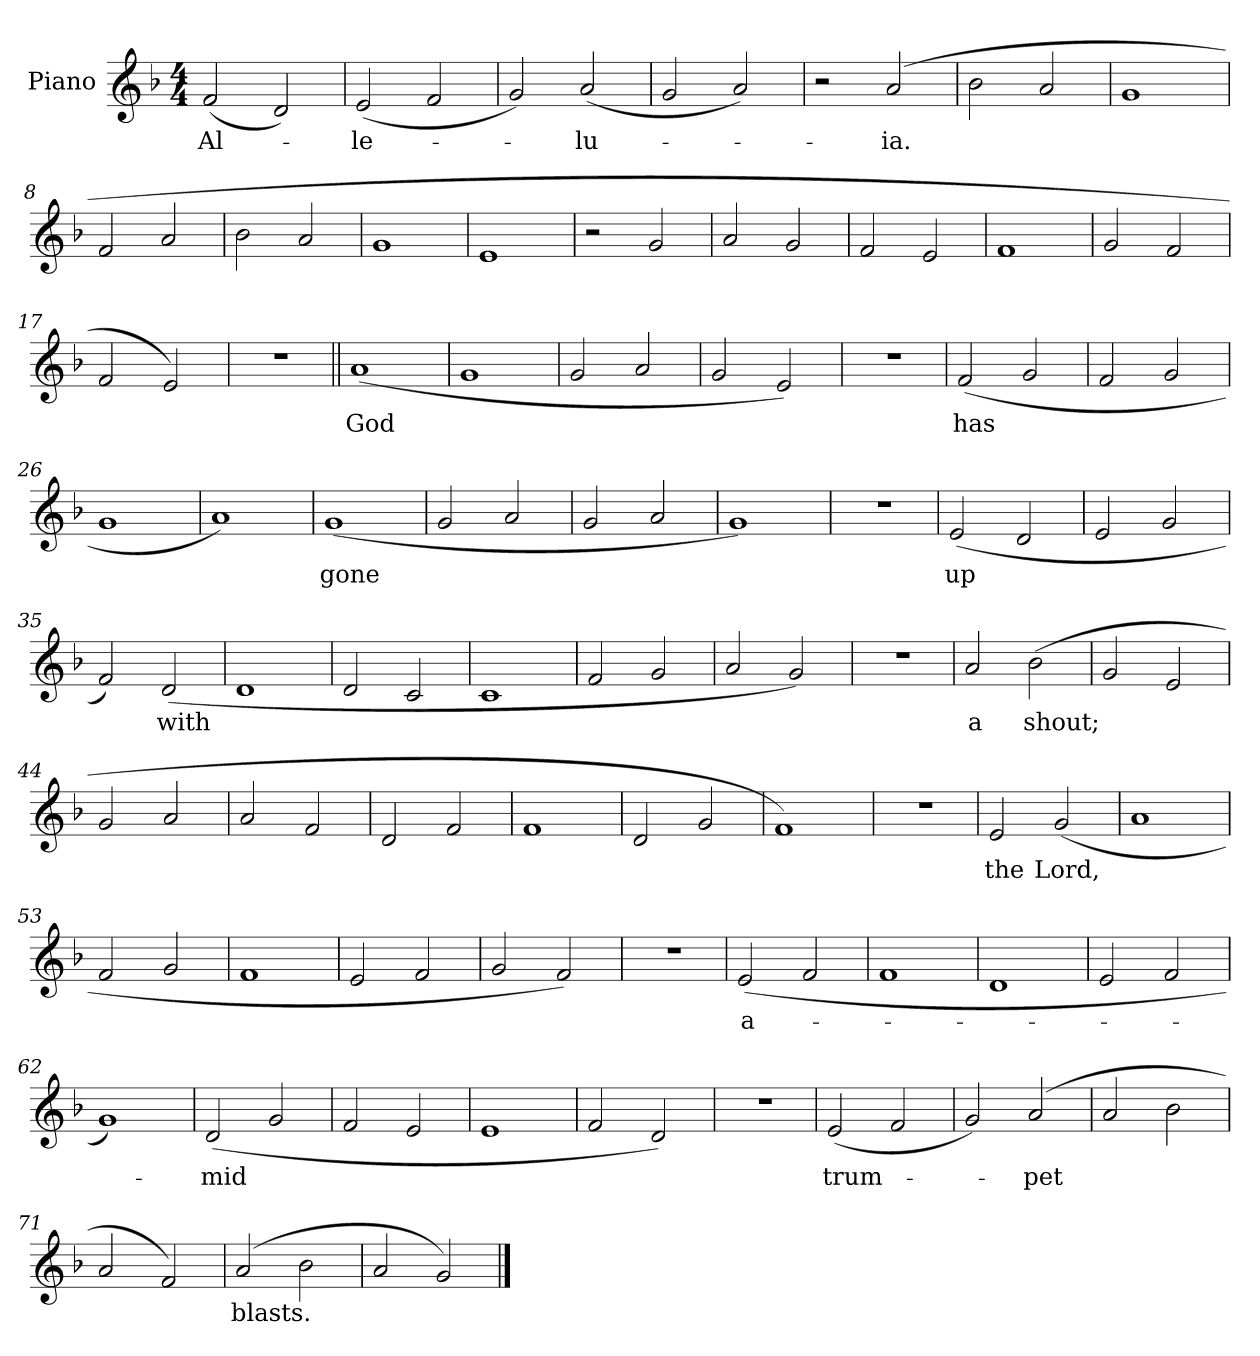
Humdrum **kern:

**kern	**text
*part1	*part1
*staff1	*staff1
*I"Piano	*
*I'Pno.	*
*clefG2	*
*k[b-]	*
*M4/4	*
=1	=1
!	!LO:LY:b
(2f/	Al-
2d/)	.
=2	=2
!	!LO:LY:b
(>2e/	-le-
2f/	.
=3	=3
2g/)	.
!	!LO:LY:b
(2a/	-lu-
=4	=4
2g/	.
2a/)	.
=5	=5
2r	.
!	!LO:LY:b
(2a/	-ia.
=6	=6
2b-\	.
2a/	.
=7	=7
1g	.
=8	=8
2f/	.
2a/	.
=9	=9
2b-\	.
2a/	.
=10	=10
1g	.
!!LO:LB:g=z
=11	=11
1e	.
=12	=12
2r	.
2g/	.
=13	=13
2a/	.
2g/	.
=14	=14
2f/	.
2e/	.
=15	=15
1f	.
=16	=16
2g/	.
2f/	.
=17	=17
2f/	.
2e/)	.
=18	=18
1r	.
=19||	=19||
!	!LO:LY:b
(1a	God
=20	=20
1g	.
=21	=21
2g/	.
2a/	.
!!LO:LB:g=z
=22	=22
2g/	.
2e/)	.
=23	=23
1r	.
=24	=24
!	!LO:LY:b
(>2f/	has
2g/	.
=25	=25
2f/	.
2g/	.
=26	=26
1g	.
=27	=27
1a)	.
=28	=28
!	!LO:LY:b
(>1g	gone
=29	=29
2g/	.
2a/	.
=30	=30
2g/	.
2a/	.
=31	=31
1g)	.
=32	=32
1r	.
!!LO:LB:g=z
=33	=33
!	!LO:LY:b
(2e/	up
2d/	.
=34	=34
2e/	.
2g/	.
=35	=35
2f/)	.
!	!LO:LY:b
(2d/	with
=36	=36
1d	.
=37	=37
2d/	.
2c/	.
=38	=38
1c	.
=39	=39
2f/	.
2g/	.
=40	=40
2a/	.
2g/)	.
=41	=41
1r	.
=42	=42
!	!LO:LY:b
2a/	a
!	!LO:LY:b
(<2b-\	shout;
=43	=43
2g/	.
2e/	.
!!LO:LB:g=z
=44	=44
2g/	.
2a/	.
=45	=45
2a/	.
2f/	.
=46	=46
2d/	.
2f/	.
=47	=47
1f	.
=48	=48
2d/	.
2g/	.
=49	=49
1f)	.
=50	=50
1r	.
=51	=51
!	!LO:LY:b
2e/	the
!	!LO:LY:b
(>2g/	Lord,
=52	=52
1a	.
=53	=53
2f/	.
2g/	.
=54	=54
1f	.
!!LO:LB:g=z
=55	=55
2e/	.
2f/	.
=56	=56
2g/	.
2f/)	.
=57	=57
1r	.
=58	=58
!	!LO:LY:b
(>2e/	a-
2f/	.
=59	=59
1f	.
=60	=60
1d	.
=61	=61
2e/	.
2f/	.
=62	=62
1g)	.
=63	=63
!	!LO:LY:b
(>2d/	-mid
2g/	.
=64	=64
2f/	.
2e/	.
=65	=65
1e	.
!!LO:LB:g=z
=66	=66
2f/	.
2d/)	.
=67	=67
1r	.
=68	=68
!	!LO:LY:b
(>2e/	trum-
2f/	.
=69	=69
2g/)	.
!	!LO:LY:b
(>2a/	-pet
=70	=70
2a/	.
2b-\	.
=71	=71
2a/	.
2f/)	.
=72	=72
!	!LO:LY:b
(2a/	blasts.
2b-\	.
=73	=73
2a/	.
2g/)	.
==	==
*-	*-
